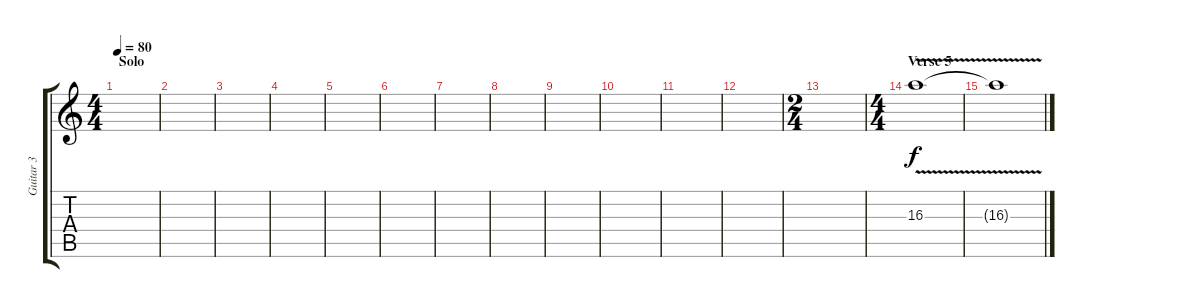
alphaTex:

\track ("Guitar 3" "Guitar 3") {instrument distortionguitar}
\staff {score tabs}
\tuning (D4 A3 F3 C3 G2 D2) {hide}
\ts (4 4)
\section ("" "Solo")
\tempo 80
\clef g2
\ks c
|
|
|
|
|
|
|
|
|
|
|
|
\ts (2 4)
|
\ts (4 4)
\section ("" "Verse 5")
16.3{v}.1{dy f} |
16.3{t}.1
